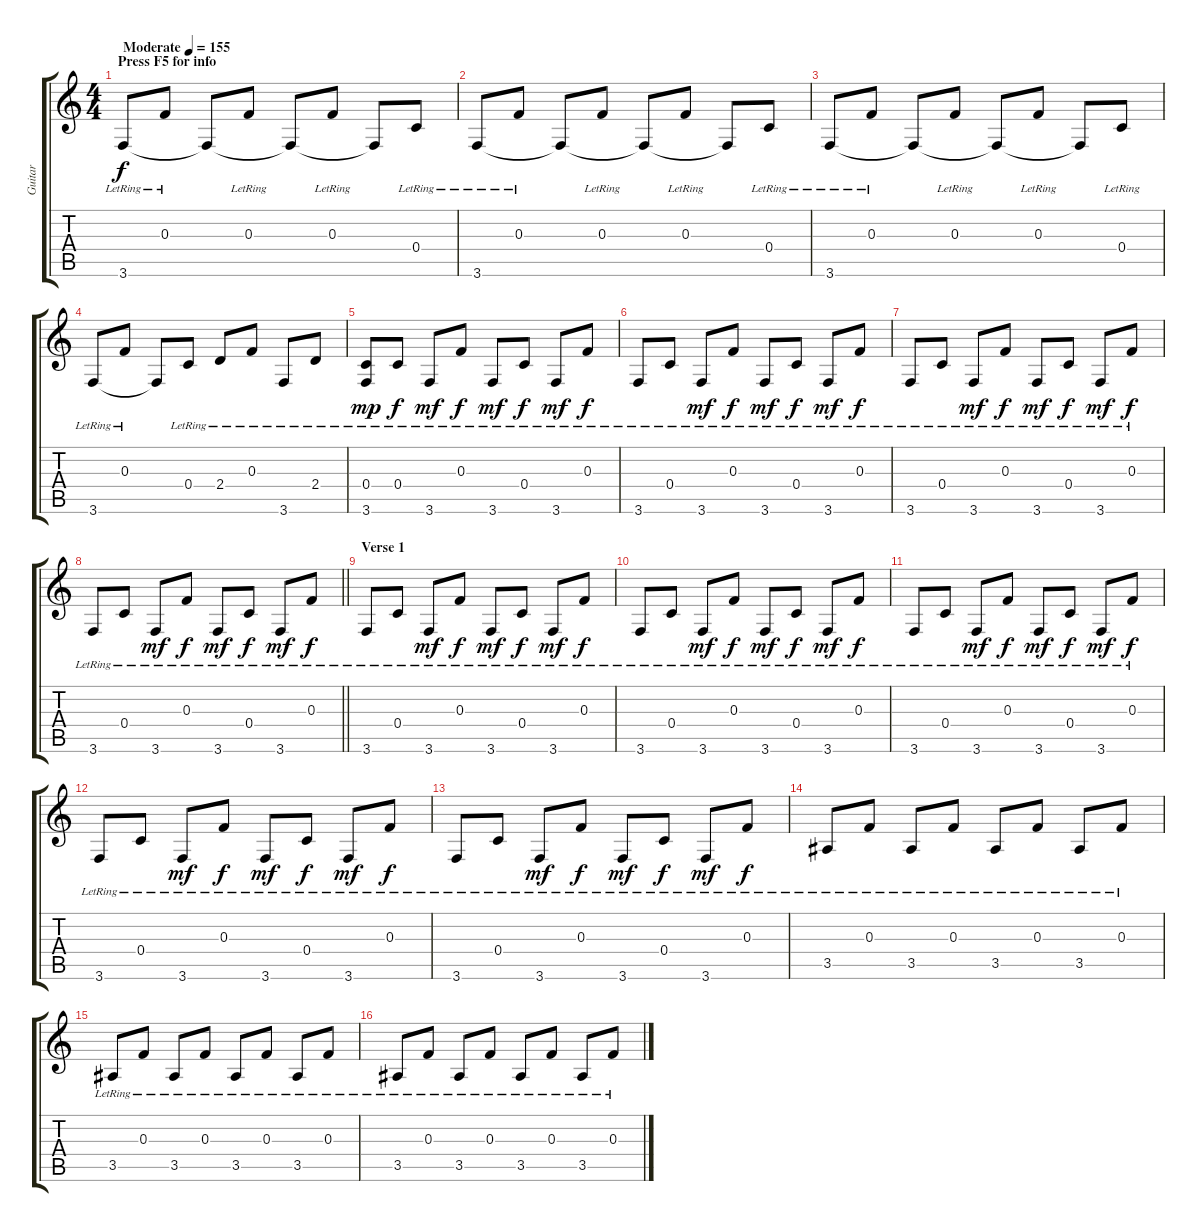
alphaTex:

\track ("Guitar" "Guitar") {instrument acousticguitarsteel}
\staff {score tabs}
\tuning (D4 A3 F3 C3 G2 D2) {hide}
\ts (4 4)
\section ("" "Press F5 for info")
\tempo (155 "Moderate")
\clef g2
\ks c
3.6{lr}.8{dy f instrument acousticguitarsteel} 0.3{lr}.8 3.6{t}.8 0.3{lr}.8 3.6{t}.8 0.3{lr}.8 3.6{t}.8 0.4{lr}.8 |
3.6{lr}.8 0.3{lr}.8 3.6{t}.8 0.3{lr}.8 3.6{t}.8 0.3{lr}.8 3.6{t}.8 0.4{lr}.8 |
3.6{lr}.8 0.3{lr}.8 3.6{t}.8 0.3{lr}.8 3.6{t}.8 0.3{lr}.8 3.6{t}.8 0.4{lr}.8 |
3.6{lr}.8 0.3{lr}.8 3.6{t}.8 0.4{lr}.8 2.4{lr}.8 0.3{lr}.8 3.6{lr}.8 2.4{lr}.8 |
(0.4{lr} 3.6{lr}).8{dy mp} 0.4{lr}.8{dy f} 3.6{lr}.8{dy mf} 0.3{lr}.8{dy f} 3.6{lr}.8{dy mf} 0.4{lr}.8{dy f} 3.6{lr}.8{dy mf} 0.3{lr}.8{dy f} |
3.6{lr}.8 0.4{lr}.8 3.6{lr}.8{dy mf} 0.3{lr}.8{dy f} 3.6{lr}.8{dy mf} 0.4{lr}.8{dy f} 3.6{lr}.8{dy mf} 0.3{lr}.8{dy f} |
3.6{lr}.8 0.4{lr}.8 3.6{lr}.8{dy mf} 0.3{lr}.8{dy f} 3.6{lr}.8{dy mf} 0.4{lr}.8{dy f} 3.6{lr}.8{dy mf} 0.3{lr}.8{dy f} |
\barLineRight lightlight
3.6{lr}.8 0.4{lr}.8 3.6{lr}.8{dy mf} 0.3{lr}.8{dy f} 3.6{lr}.8{dy mf} 0.4{lr}.8{dy f} 3.6{lr}.8{dy mf} 0.3{lr}.8{dy f} |
\section ("" "Verse 1")
3.6{lr}.8 0.4{lr}.8 3.6{lr}.8{dy mf} 0.3{lr}.8{dy f} 3.6{lr}.8{dy mf} 0.4{lr}.8{dy f} 3.6{lr}.8{dy mf} 0.3{lr}.8{dy f} |
3.6{lr}.8 0.4{lr}.8 3.6{lr}.8{dy mf} 0.3{lr}.8{dy f} 3.6{lr}.8{dy mf} 0.4{lr}.8{dy f} 3.6{lr}.8{dy mf} 0.3{lr}.8{dy f} |
3.6{lr}.8 0.4{lr}.8 3.6{lr}.8{dy mf} 0.3{lr}.8{dy f} 3.6{lr}.8{dy mf} 0.4{lr}.8{dy f} 3.6{lr}.8{dy mf} 0.3{lr}.8{dy f} |
3.6{lr}.8 0.4{lr}.8 3.6{lr}.8{dy mf} 0.3{lr}.8{dy f} 3.6{lr}.8{dy mf} 0.4{lr}.8{dy f} 3.6{lr}.8{dy mf} 0.3{lr}.8{dy f} |
3.6{lr}.8 0.4{lr}.8 3.6{lr}.8{dy mf} 0.3{lr}.8{dy f} 3.6{lr}.8{dy mf} 0.4{lr}.8{dy f} 3.6{lr}.8{dy mf} 0.3{lr}.8{dy f} |
3.5{lr}.8 0.3{lr}.8 3.5{lr}.8 0.3{lr}.8 3.5{lr}.8 0.3{lr}.8 3.5{lr}.8 0.3{lr}.8 |
3.5{lr}.8 0.3{lr}.8 3.5{lr}.8 0.3{lr}.8 3.5{lr}.8 0.3{lr}.8 3.5{lr}.8 0.3{lr}.8 |
3.5{lr}.8 0.3{lr}.8 3.5{lr}.8 0.3{lr}.8 3.5{lr}.8 0.3{lr}.8 3.5{lr}.8 0.3{lr}.8
